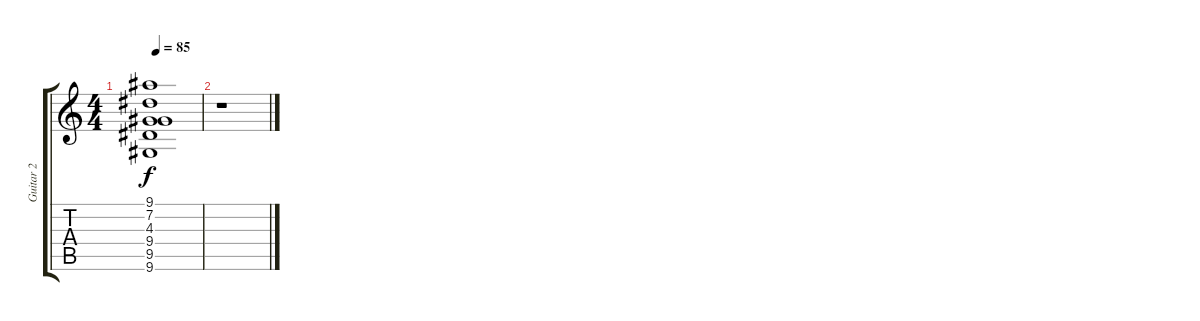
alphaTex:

\track ("Guitar 2" "Guitar 2") {instrument banjo}
\staff {score tabs}
\tuning (Db4 Ab3 E3 B2 Gb2 B1) {hide}
\displaytranspose 12
\ts (4 4)
\tempo 85
\clef g2
\ks c
(9.1{t} 7.2{t} 4.3{t} 9.4{t} 9.5{t} 9.6{t}).1{dy f} |
r.1
